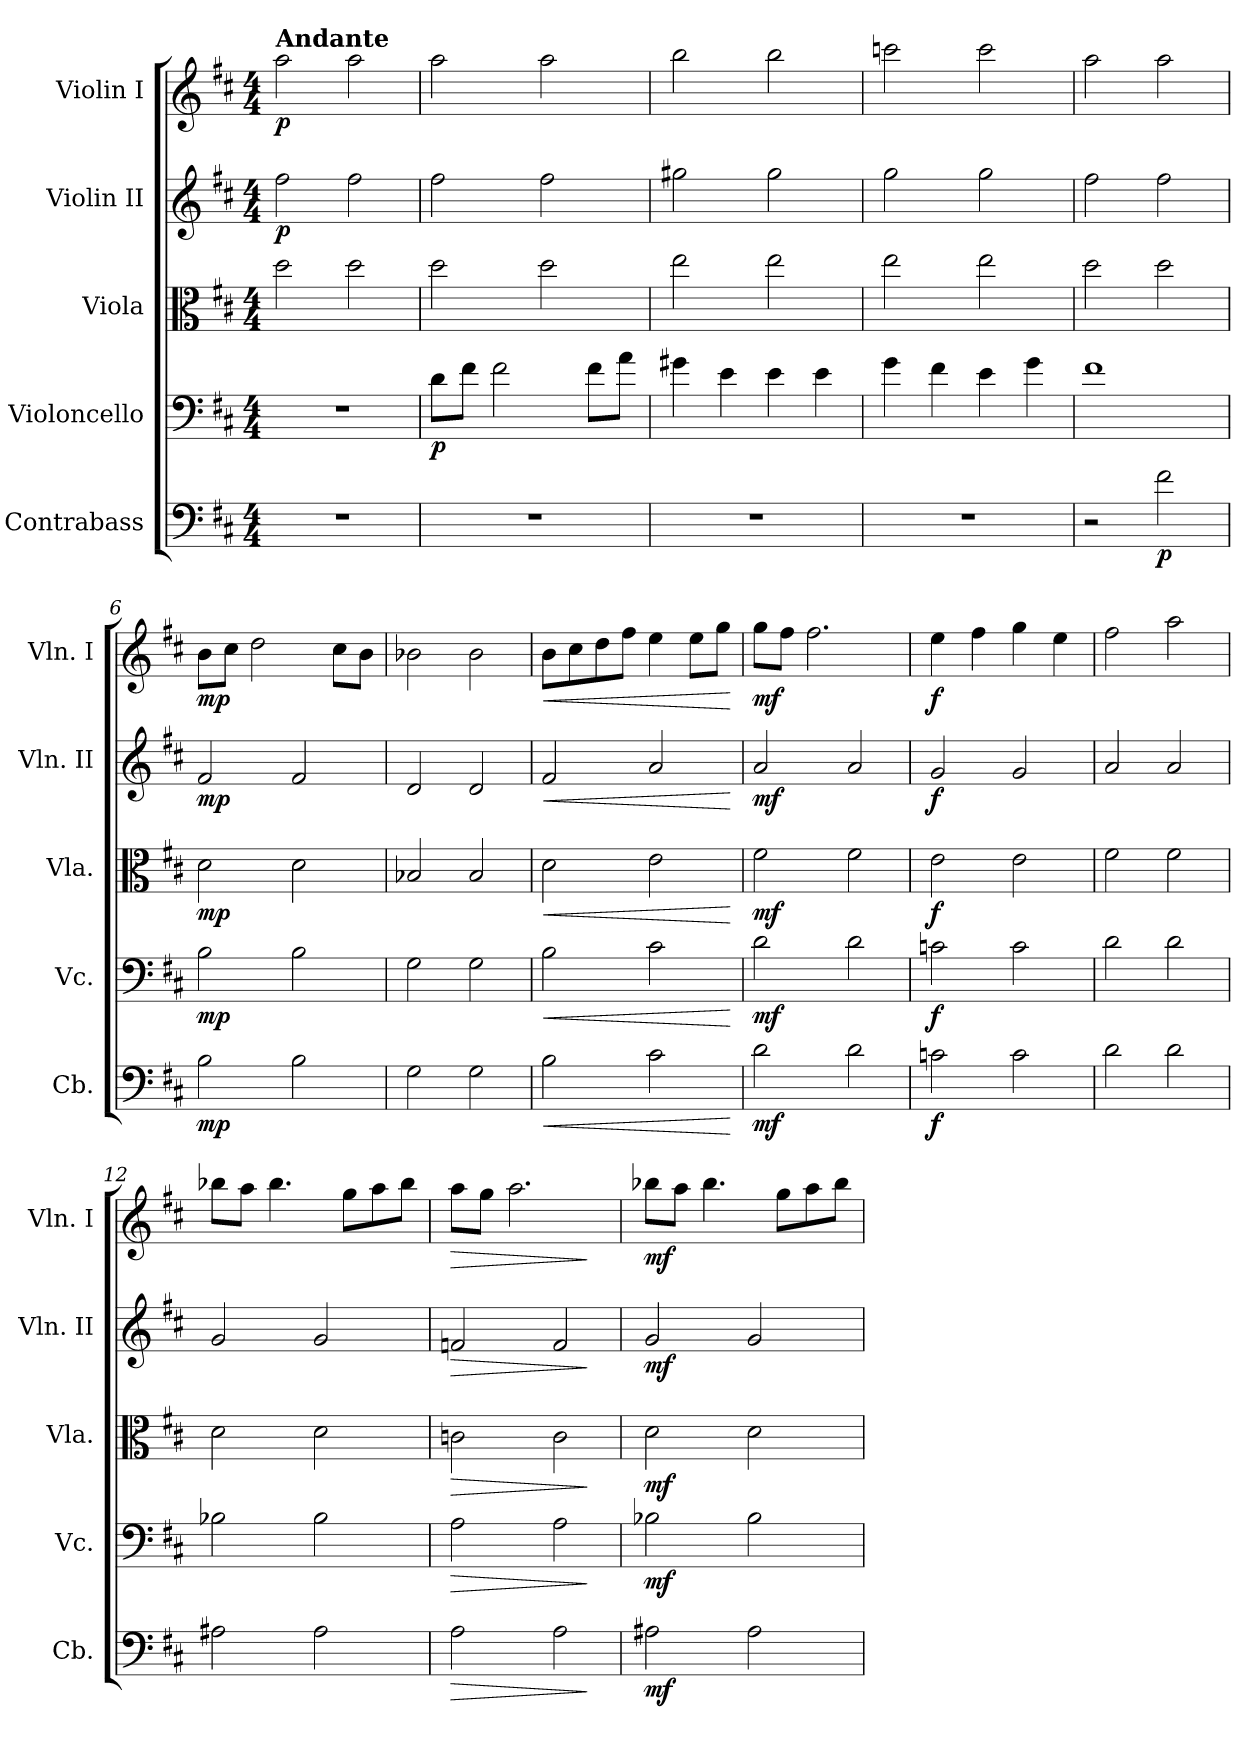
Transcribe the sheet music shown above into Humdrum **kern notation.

**kern	**dynam	**kern	**dynam	**kern	**dynam	**kern	**dynam	**kern	**dynam
*part5	*part5	*part4	*part4	*part3	*part3	*part2	*part2	*part1	*part1
*staff5	*staff5	*staff4	*staff4	*staff3	*staff3	*staff2	*staff2	*staff1	*staff1
*I"Contrabass	*	*I"Violoncello	*	*I"Viola	*	*I"Violin II	*	*I"Violin I	*
*I'Cb.	*	*I'Vc.	*	*I'Vla.	*	*I'Vln. II	*	*I'Vln. I	*
*clefF4	*	*clefF4	*	*clefC3	*	*clefG2	*	*clefG2	*
*ITrd7c12	*	*	*	*	*	*	*	*	*
*k[f#c#]	*	*k[f#c#]	*	*k[f#c#]	*	*k[f#c#]	*	*k[f#c#]	*
*M4/4	*	*M4/4	*	*M4/4	*	*M4/4	*	*M4/4	*
=1	=1	=1	=1	=1	=1	=1	=1	=1	=1
!	!	!	!	!	!	!	!	!LO:TX:a:B:t=Andante	!
!	!	!	!	!	!	!	!LO:DY:b	!	!LO:DY:b
1r	.	1r	.	2dd\	.	2ff#\	p	2aa\	p
.	.	.	.	2dd\	.	2ff#\	.	2aa\	.
=2	=2	=2	=2	=2	=2	=2	=2	=2	=2
!	!	!	!LO:DY:b	!	!	!	!	!	!
1r	.	8d\L	p	2dd\	.	2ff#\	.	2aa\	.
.	.	8f#\J	.	.	.	.	.	.	.
.	.	2f#\	.	.	.	.	.	.	.
.	.	.	.	2dd\	.	2ff#\	.	2aa\	.
.	.	8f#\L	.	.	.	.	.	.	.
.	.	8a\J	.	.	.	.	.	.	.
=3	=3	=3	=3	=3	=3	=3	=3	=3	=3
1r	.	4g#X\	.	2ee\	.	2gg#X\	.	2bb\	.
.	.	4e\	.	.	.	.	.	.	.
.	.	4e\	.	2ee\	.	2gg#\	.	2bb\	.
.	.	4e\	.	.	.	.	.	.	.
=4	=4	=4	=4	=4	=4	=4	=4	=4	=4
1r	.	4g\	.	2ee\	.	2gg\	.	2cccn\	.
.	.	4f#\	.	.	.	.	.	.	.
.	.	4e\	.	2ee\	.	2gg\	.	2ccc\	.
.	.	4g\	.	.	.	.	.	.	.
=5	=5	=5	=5	=5	=5	=5	=5	=5	=5
2r	.	1f#	.	2dd\	.	2ff#\	.	2aa\	.
!	!LO:DY:b	!	!	!	!	!	!	!	!
2F#\	p	.	.	2dd\	.	2ff#\	.	2aa\	.
=6	=6	=6	=6	=6	=6	=6	=6	=6	=6
!	!LO:DY:b	!	!LO:DY:b	!	!LO:DY:b	!	!LO:DY:b	!	!LO:DY:b
2BB\	mp	2B\	mp	2d\	mp	2f#/	mp	8b\L	mp
.	.	.	.	.	.	.	.	8cc#\J	.
.	.	.	.	.	.	.	.	2dd\	.
2BB\	.	2B\	.	2d\	.	2f#/	.	.	.
.	.	.	.	.	.	.	.	8cc#\L	.
.	.	.	.	.	.	.	.	8b\J	.
=7	=7	=7	=7	=7	=7	=7	=7	=7	=7
2GG\	.	2G\	.	2B-X/	.	2d/	.	2b-X\	.
2GG\	.	2G\	.	2B-/	.	2d/	.	2b-\	.
!!LO:LB:g=z
=8	=8	=8	=8	=8	=8	=8	=8	=8	=8
!	!LO:HP:b	!	!LO:HP:b	!	!LO:HP:b	!	!LO:HP:b	!	!LO:HP:b
2BB\	<	2B\	<	2d\	<	2f#/	<	8b\L	<
.	.	.	.	.	.	.	.	8cc#\	.
.	.	.	.	.	.	.	.	8dd\	.
.	.	.	.	.	.	.	.	8ff#\J	.
2C#\	.	2c#\	.	2e\	.	2a/	.	4ee\	.
.	.	.	.	.	.	.	.	8ee\L	.
.	.	.	.	.	.	.	.	8gg\J	.
.	[	.	[	.	[	.	[	.	[
=9	=9	=9	=9	=9	=9	=9	=9	=9	=9
!	!LO:DY:b	!	!LO:DY:b	!	!LO:DY:b	!	!LO:DY:b	!	!LO:DY:b
2D\	mf	2d\	mf	2f#\	mf	2a/	mf	8gg\L	mf
.	.	.	.	.	.	.	.	8ff#\J	.
.	.	.	.	.	.	.	.	2.ff#\	.
2D\	.	2d\	.	2f#\	.	2a/	.	.	.
=10	=10	=10	=10	=10	=10	=10	=10	=10	=10
!	!LO:DY:b	!	!LO:DY:b	!	!LO:DY:b	!	!LO:DY:b	!	!LO:DY:b
2Cn\	f	2cn\	f	2e\	f	2g/	f	4ee\	f
.	.	.	.	.	.	.	.	4ff#\	.
2C\	.	2c\	.	2e\	.	2g/	.	4gg\	.
.	.	.	.	.	.	.	.	4ee\	.
=11	=11	=11	=11	=11	=11	=11	=11	=11	=11
2D\	.	2d\	.	2f#\	.	2a/	.	2ff#\	.
2D\	.	2d\	.	2f#\	.	2a/	.	2aa\	.
=12	=12	=12	=12	=12	=12	=12	=12	=12	=12
2AA#X\	.	2B-X\	.	2d\	.	2g/	.	8bb-X\L	.
.	.	.	.	.	.	.	.	8aa\J	.
.	.	.	.	.	.	.	.	4.bb-\	.
2AA#\	.	2B-\	.	2d\	.	2g/	.	.	.
.	.	.	.	.	.	.	.	8gg\L	.
.	.	.	.	.	.	.	.	8aa\	.
.	.	.	.	.	.	.	.	8bb-\J	.
=13	=13	=13	=13	=13	=13	=13	=13	=13	=13
!	!LO:HP:b	!	!LO:HP:b	!	!LO:HP:b	!	!LO:HP:b	!	!LO:HP:b
2AA\	>	2A\	>	2cn\	>	2fn/	>	8aa\L	>
.	.	.	.	.	.	.	.	8gg\J	.
.	.	.	.	.	.	.	.	2.aa\	.
2AA\	.	2A\	.	2c\	.	2f/	.	.	.
.	]	.	]	.	]	.	]	.	]
=14	=14	=14	=14	=14	=14	=14	=14	=14	=14
!	!LO:DY:b	!	!LO:DY:b	!	!LO:DY:b	!	!LO:DY:b	!	!LO:DY:b
2AA#X\	mf	2B-X\	mf	2d\	mf	2g/	mf	8bb-X\L	mf
.	.	.	.	.	.	.	.	8aa\J	.
.	.	.	.	.	.	.	.	4.bb-\	.
2AA#\	.	2B-\	.	2d\	.	2g/	.	.	.
.	.	.	.	.	.	.	.	8gg\L	.
.	.	.	.	.	.	.	.	8aa\	.
.	.	.	.	.	.	.	.	8bb-\J	.
=	=	=	=	=	=	=	=	=	=
*-	*-	*-	*-	*-	*-	*-	*-	*-	*-
